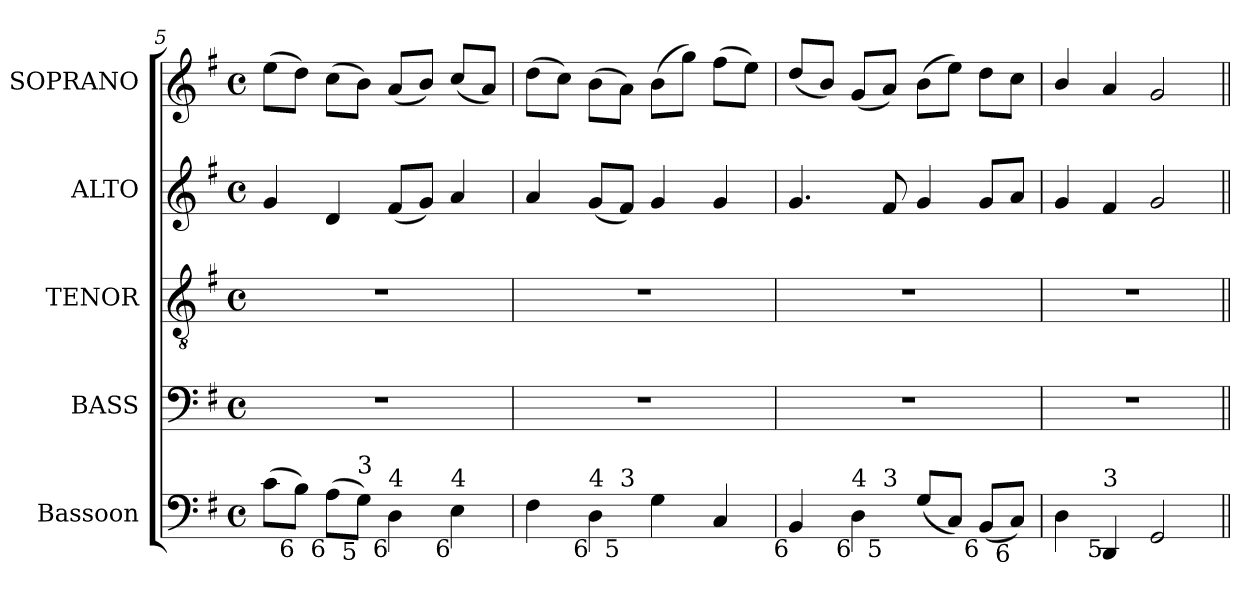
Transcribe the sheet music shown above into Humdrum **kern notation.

**kern	**kern	**kern	**kern	**kern
*part5	*part4	*part3	*part2	*part1
*staff5	*staff4	*staff3	*staff2	*staff1
*I"Bassoon	*I"BASS	*I"TENOR	*I"ALTO	*I"SOPRANO
*I'Bsn.	*I'B.	*I'T.	*I'A.	*I'S.
*clefF4	*clefF4	*clefGv2	*clefG2	*clefG2
*	*	*ITrd7c12	*	*
*k[f#]	*k[f#]	*k[f#]	*k[f#]	*k[f#]
*G:	*G:	*G:	*G:	*G:
*M4/4	*M4/4	*M4/4	*M4/4	*M4/4
*met(c)	*met(c)	*met(c)	*met(c)	*met(c)
=5	=5	=5	=5	=5
(8ci\L	1r	1r	4gi/	(8eei\L
!LO:TX:b:rj:t=6	!	!	!	!
8Bi\J)	.	.	.	8ddi\J)
!LO:TX:b:rj:t=6	!	!	!	!
(8Ai\L	.	.	4di/	(8cci\L
!LO:TX:b:rj:t=5	!	!	!	!
!LO:TX:t=3	!	!	!	!
8Gi\J)	.	.	.	8bi\J)
!LO:TX:b:rj:t=6	!	!	!	!
!LO:TX:t=4	!	!	!	!
4Di\	.	.	(8f#i/L	(8ai/L
.	.	.	8gi/J)	8bi/J)
!LO:TX:b:rj:t=6	!	!	!	!
!LO:TX:t=4	!	!	!	!
4Ei\	.	.	4ai/	(8cci/L
.	.	.	.	8ai/J)
=6	=6	=6	=6	=6
!LO:TX:b:rj:t=6	!	!	!	!
*^	*	*	*	*
4F#i\	4.ryy	1r	1r	4ai/	(8ddi\L
.	.	.	.	.	8cci\J)
!LO:TX:b:rj:t=6	!	!	!	!	!
!LO:TX:t=4	!	!	!	!	!
4Di\	.	.	.	(8gi/L	(8bi\L
!	!LO:TX:b:rj:t=5	!	!	!	!
!	!LO:TX:t=3	!	!	!	!
.	2ryy	.	.	8f#i/J)	8ai\J)
4Gi\	.	.	.	4gi/	(8bi\L
.	.	.	.	.	8ggi\J)
4Ci/	.	.	.	4gi/	(8ff#i\L
.	8ryy	.	.	.	8eei\J)
!!LO:LB:g=z
=7	=7	=7	=7	=7	=7
!LO:TX:b:rj:t=6	!	!	!	!	!
4BBi/	4.ryy	1r	1r	4.gi/	(8ddi/L
.	.	.	.	.	8bi/J)
!LO:TX:b:rj:t=6	!	!	!	!	!
!LO:TX:t=4	!	!	!	!	!
4Di\	.	.	.	.	(8gi/L
!	!LO:TX:b:rj:t=5	!	!	!	!
!	!LO:TX:t=3	!	!	!	!
.	2ryy	.	.	8f#i/	8ai/J)
(8Gi/L	.	.	.	4gi/	(8bi\L
8Ci/J)	.	.	.	.	8eei\J)
!LO:TX:b:rj:t=6	!	!	!	!	!
(8BBi/L	.	.	.	8gi/L	8ddi\L
!LO:TX:b:rj:t=6	!	!	!	!	!
8Ci/J)	8ryy	.	.	8ai/J	8cci\J
=8	=8	=8	=8	=8	=8
!LO:TX:b:rj:t=6	!	!	!	!	!
!LO:TX:t=4	!	!	!	!	!
*v	*v	*	*	*	*
4Di\	1r	1r	4gi/	4bi/
!LO:TX:b:rj:t=5	!	!	!	!
!LO:TX:t=3	!	!	!	!
4DDi/	.	.	4f#i/	4ai/
2GGi/	.	.	2gi/	2gi/
=||	=||	=||	=||	=||
*-	*-	*-	*-	*-
